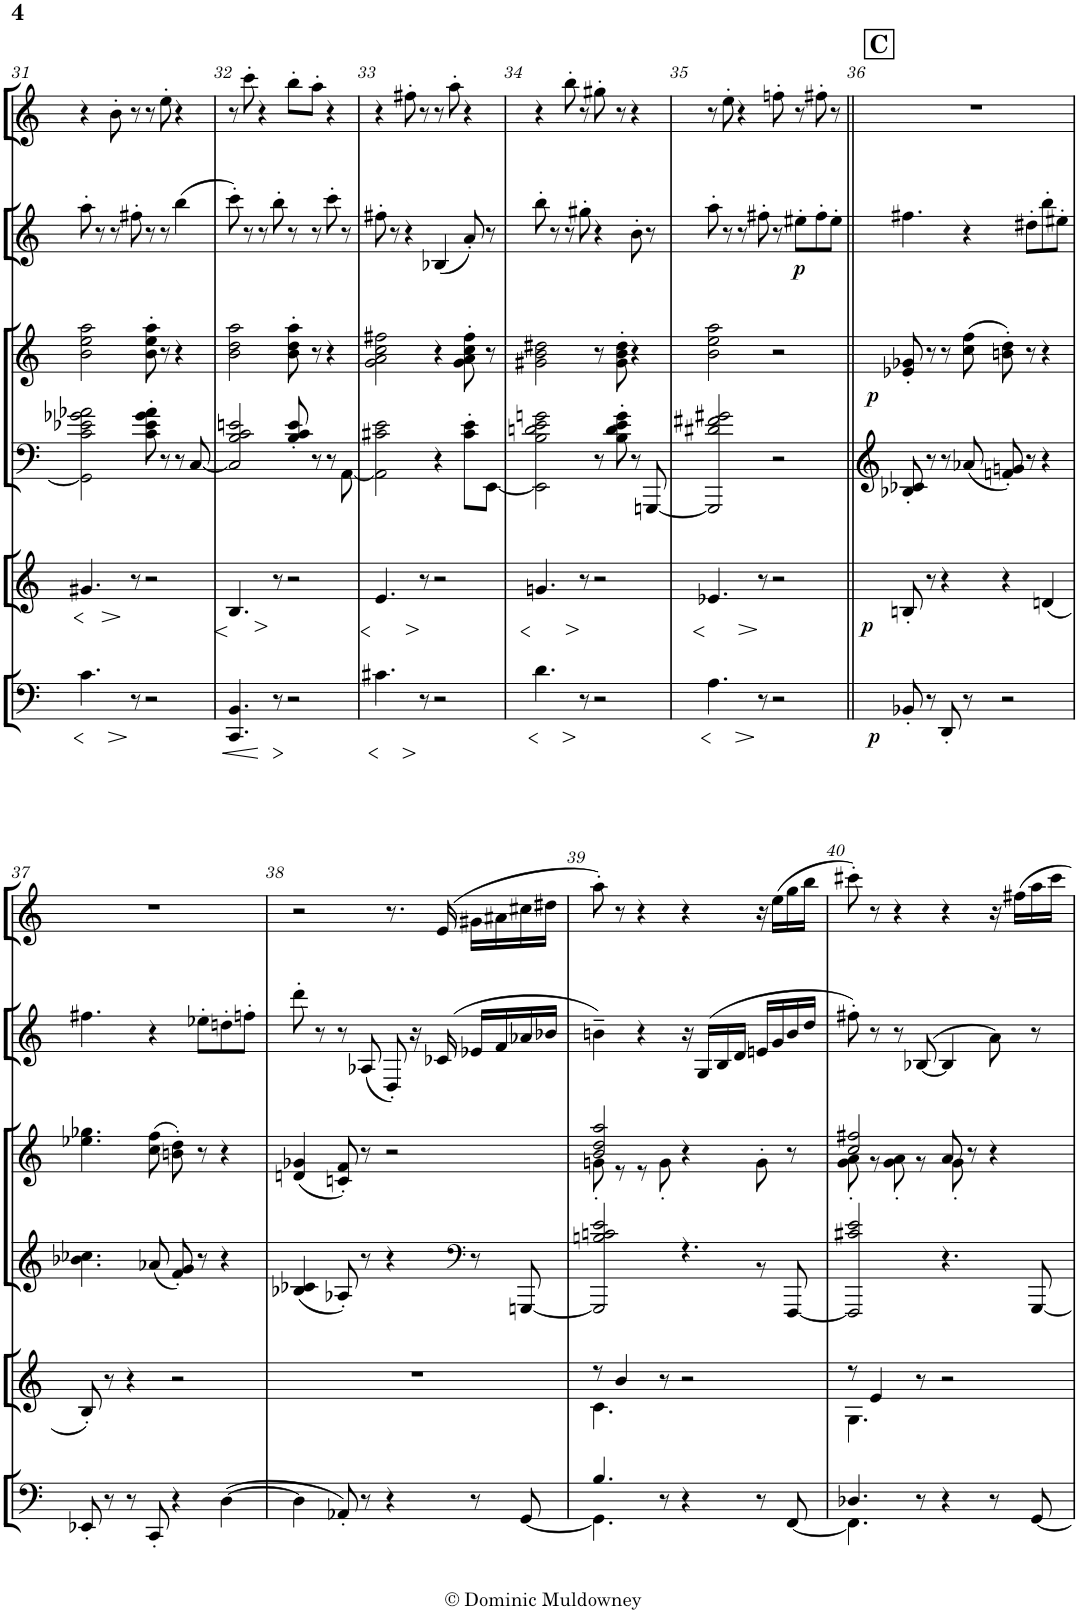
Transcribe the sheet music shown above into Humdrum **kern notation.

**kern	**dynam	**kern	**dynam	**kern	**kern	**dynam	**kern	**dynam	**kern
*part6	*part6	*part5	*part5	*part4	*part3	*part3	*part2	*part2	*part1
*staff6	*staff6	*staff5	*staff5	*staff4	*staff3	*staff3	*staff2	*staff2	*staff1
*I"VC	*	*I"VLN	*	*I"LH	*I"RH	*	*I"clt l	*	*I"flt
!!LO:PB:g=z
*clefF4	*	*clefG2	*	*clefF4	*clefG2	*	*clefG2	*	*clefG2
*k[]	*	*k[]	*	*k[]	*k[]	*	*k[]	*	*k[]
*M4/4	*	*M4/4	*	*M4/4	*M4/4	*	*M4/4	*	*M4/4
=31	=31	=31	=31	=31	=31	=31	=31	=31	=31
!	!LO:HP:b	!	!	!	!	!	!	!	!
!	!LO:HP:n=1:b	!	!LO:HP:b	!	!	!	!	!	!
!	!	!	!LO:HP:n=1:b	!	!	!	!	!	!
4.c\	< >	4.g#X/	< >	2GG\] 2c\ 2e-X\ 2g-X\ 2a-X\	2b\ 2ee\ 2aa\	.	8aa'\	.	4r
.	.	.	.	.	.	.	8r	.	.
.	.	.	.	.	.	.	8r	.	8b'\
8r	[	8r	[	.	.	.	8ff#X'\	.	8r
2r	]	2r	]	8c\' 8e-\' 8g-\' 8a-\'	8b\' 8ee\' 8aa\'	.	8r	.	8r
.	.	.	.	8r	8r	.	8r	.	8ee'\
.	.	.	.	8r	4r	.	(4bb\	.	4r
.	.	.	.	[8C/	.	.	.	.	.
=32	=32	=32	=32	=32	=32	=32	=32	=32	=32
!	!LO:HP:b	!	!LO:HP:b	!	!	!	!	!	!
!	!	!	!LO:HP:n=1:b	!	!	!	!	!	!
4.CC/ 4.BB/	<	4.B/	< >	2C/] 2B/ 2c/ 2en/	2b\ 2dd\ 2aa\	.	8ccc'\)	.	8r
.	.	.	.	.	.	.	8r	.	8ccc'\
.	.	.	.	.	.	.	8r	.	4r
!	!LO:HP:n=1:b	!	!	!	!	!	!	!	!
8r	[ >	8r	[	.	.	.	8bb'\	.	.
2r	.	2r	]	8B/'< 8c/'< 8e/'<	8b\' 8dd\' 8aa\'	.	8r	.	8bb'\L
.	.	.	.	8r	8r	.	8r	.	8aa'\J
.	.	.	.	8r	4r	.	8ccc'\	.	4r
.	.	.	.	[<8AA\	.	.	8r	.	.
.	]	.	.	.	.	.	.	.	.
=33	=33	=33	=33	=33	=33	=33	=33	=33	=33
!	!LO:HP:b	!	!	!	!	!	!	!	!
!	!LO:HP:n=1:b	!	!LO:HP:b	!	!	!	!	!	!
!	!	!	!LO:HP:n=1:b	!	!	!	!	!	!
4.c#X\	< >	4.e/	< >	2AA\] 2c#X\ 2e\	2g\ 2a\ 2cc\ 2ff#X\	.	8ff#X'\	.	4r
.	.	.	.	.	.	.	8r	.	.
.	.	.	.	.	.	.	4r	.	8ff#X'\
8r	[	8r	[	.	.	.	.	.	8r
2r	]	2r	]	4r	4r	.	(4B-X/	.	8r
.	.	.	.	.	.	.	.	.	8aa'\
.	.	.	.	8c#\' 8e\'L	8g\' 8a\' 8cc\' 8ff#\'	.	8a'/)	.	4r
.	.	.	.	[<8EE\J	8r	.	8r	.	.
=34	=34	=34	=34	=34	=34	=34	=34	=34	=34
!	!LO:HP:b	!	!	!	!	!	!	!	!
!	!LO:HP:n=1:b	!	!LO:HP:b	!	!	!	!	!	!
!	!	!	!LO:HP:n=1:b	!	!	!	!	!	!
4.d\	< >	4.gn/	< >	2EE\] 2B\ 2dn\ 2e\ 2gn\	2g#X\ 2b\ 2dd#X\	.	8bb'\	.	4r
.	.	.	.	.	.	.	8r	.	.
.	.	.	.	.	.	.	8r	.	8bb'\
8r	[	8r	[	.	.	.	8gg#X'\	.	8r
2r	]	2r	]	8r	8r	.	4r	.	8gg#X'\
.	.	.	.	8B\' 8d\' 8e\' 8g\'	8g#\' 8b\' 8dd#\'	.	.	.	8r
.	.	.	.	8r	4r	.	8b'\	.	4r
.	.	.	.	[8GGGn/	.	.	8r	.	.
=35	=35	=35	=35	=35	=35	=35	=35	=35	=35
!	!LO:HP:b	!	!	!	!	!	!	!	!
!	!LO:HP:n=1:b	!	!LO:HP:b	!	!	!	!	!	!
!	!	!	!LO:HP:n=1:b	!	!	!	!	!	!
4.A\	< >	4.e-X/	< >	2GGG/] 2d#X/ 2f#X/ 2g#X/	2b\ 2ee\ 2aa\	.	8aa'\	.	8r
.	.	.	.	.	.	.	8r	.	8ee'\
.	.	.	.	.	.	.	8r	.	4r
8r	[	8r	[	.	.	.	8ff#X'\	.	.
2r	]	2r	]	2r	2r	.	8r	.	8ffn'\
!	!	!	!	!	!	!	!	!LO:DY:b	!
.	.	.	.	.	.	.	8ee#X'\L	p	8r
.	.	.	.	.	.	.	8ff#'\	.	8ff#X'\
.	.	.	.	.	.	.	8ee#'\J	.	8r
!!LO:REH:place=s1:a:B:cj:fs=14:t=C
=36||	=36||	=36||	=36||	=36||	=36||	=36||	=36||	=36||	=36||
!	!LO:DY:b	!	!LO:DY:b	!	!	!LO:DY:b	!	!	!
8BB-X'/	p	8Bn'/	p	8B-X/' 8c-X/'	8e-X/' 8g-X/'	p	4.ff#X\	.	1r
8r	.	8r	.	8r	8r	.	.	.	.
8DD'/	.	4r	.	8r	8r	.	.	.	.
8r	.	.	.	(8a-X/	(8cc\ 8ff\	.	4r	.	.
2r	.	4r	.	8fn/' 8gn/')	8bn\' 8dd\')	.	.	.	.
.	.	.	.	8r	8r	.	8dd#X'\L	.	.
.	.	(4dn/	.	4r	4r	.	8bb'\	.	.
.	.	.	.	.	.	.	8ee#X'\J	.	.
!!LO:LB:g=z
=37	=37	=37	=37	=37	=37	=37	=37	=37	=37
8EE-X'/	.	8B'/)	.	4.b-X\ 4.cc-X\	4.ee-X\ 4.gg-X\	.	4.ff#X\	.	1r
8r	.	8r	.	.	.	.	.	.	.
8r	.	4r	.	.	.	.	.	.	.
8CC'/	.	.	.	(8a-X/	(8cc\ 8ff\	.	4r	.	.
4r	.	2r	.	8f/' 8g/')	8bn\' 8dd\')	.	.	.	.
.	.	.	.	8r	8r	.	8ee-X'\L	.	.
([4D\	.	.	.	4r	4r	.	8ddn'\	.	.
.	.	.	.	.	.	.	8ffn'\J	.	.
=38	=38	=38	=38	=38	=38	=38	=38	=38	=38
4D\]	.	1r	.	(4B-X/ 4c-X/	(4dn/ 4g-X/	.	8ddd'\	.	2r
.	.	.	.	.	.	.	8r	.	.
8AA-X'/)	.	.	.	8A-X'/)	8cn/' 8f/')	.	8r	.	.
8r	.	.	.	8r	8r	.	(8A-X/	.	.
4r	.	.	.	4r	2r	.	8D'/)	.	8.r
.	.	.	.	.	.	.	16r	.	.
.	.	.	.	.	.	.	(>16c-X/	.	(16e/
*	*	*	*	*clefF4	*	*	*	*	*
8r	.	.	.	8r	.	.	16e-X/LL	.	16g#X\LL
.	.	.	.	.	.	.	16f/	.	16a#X\
[<8GG/	.	.	.	[8GGGn/	.	.	16a-X/	.	16cc#X\
.	.	.	.	.	.	.	16b-X/JJ	.	16dd#X\JJ
=39	=39	=39	=39	=39	=39	=39	=39	=39	=39
*^	*	*^	*	*^	*^	*	*	*	*
4.B/	4.GG\]	.	8r	4.c\	.	2GGG/] 2Bn/ 2cn/ 2e/	2.ryy	2b/ 2dd/ 2aa/	8gn'\	.	4bn~\)	.	8aa'\)
.	.	.	4b/	.	.	.	.	.	8r	.	.	.	8r
.	.	.	.	.	.	.	.	.	8r	.	4r	.	4r
8r	2ryy	.	8r	2ryy	.	.	.	.	8g'\	.	.	.	.
4r	.	.	2r	.	.	4.r	.	4r	2ryy	.	16r	.	4r
.	.	.	.	.	.	.	.	.	.	.	(>16G/LL	.	.
.	.	.	.	.	.	.	.	.	.	.	16B/	.	.
.	.	.	.	.	.	.	.	.	.	.	16d/JJ	.	.
8r	.	.	.	.	.	.	8r	8g'\	.	.	16en/LL	.	16r
.	.	.	.	.	.	.	.	.	.	.	16g/	.	(16ee\LL
[<8FF/	8ryy	.	.	8ryy	.	[8FFF/	8ryy	8r	.	.	16b/	.	16gg\
.	.	.	.	.	.	.	.	.	.	.	16dd/JJ	.	16bb\JJ
*	*	*	*	*	*	*v	*v	*	*	*	*	*	*
=40	=40	=40	=40	=40	=40	=40	=40	=40	=40	=40	=40	=40
4.D-X/	4.FF\]	.	8r	4.G\	.	2FFF/] 2c#X/ 2e/	2cc/ 2ff#X/	8g\' 8a\'	.	8ff#X'\)	.	8ccc#X'\)
.	.	.	4e/	.	.	.	.	8r	.	8r	.	8r
.	.	.	.	.	.	.	.	8g\' 8a\'	.	8r	.	4r
8r	2ryy	.	8r	2ryy	.	.	.	8r	.	([8B-X/	.	.
4r	.	.	2r	.	.	4.r	8a/	8g'\	.	4B-/]	.	4r
.	.	.	.	.	.	.	8r	4.ryy	.	.	.	.
8r	.	.	.	.	.	.	4r	.	.	8a\)	.	16r
.	.	.	.	.	.	.	.	.	.	.	.	16ff#X\LL
[<8GG/	8ryy	.	.	8ryy	.	[8GGG/	.	.	.	8r	.	16aa\
.	.	.	.	.	.	.	.	.	.	.	.	16ccc#\JJ
*v	*v	*	*	*	*	*	*v	*v	*	*	*	*
*	*	*v	*v	*	*	*	*	*	*	*
=	=	=	=	=	=	=	=	=	=
*-	*-	*-	*-	*-	*-	*-	*-	*-	*-
